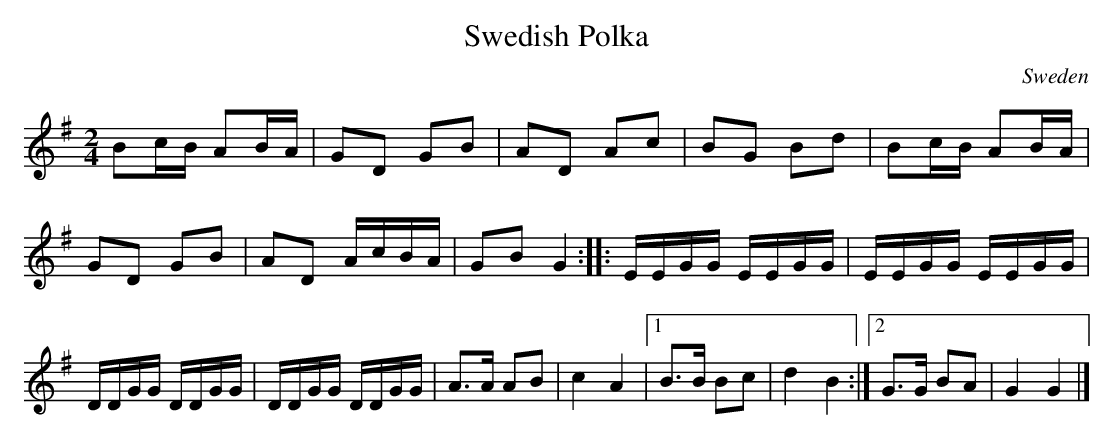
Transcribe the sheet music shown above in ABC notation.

X:1
T:Swedish Polka
M:2/4
O:Sweden
K:G major
B2cB A2BA|G2D2 G2B2|A2D2 A2c2|B2G2 B2d2|\
B2cB A2BA|G2D2 G2B2|A2D2 AcBA|G2B2 G4::\
EEGG EEGG|EEGG EEGG|DDGG DDGG|DDGG DDGG|\
A3A A2B2|c4 A4|1 B3B B2c2|d4 B4:|2\
G3G B2A2|G4 G4|]
